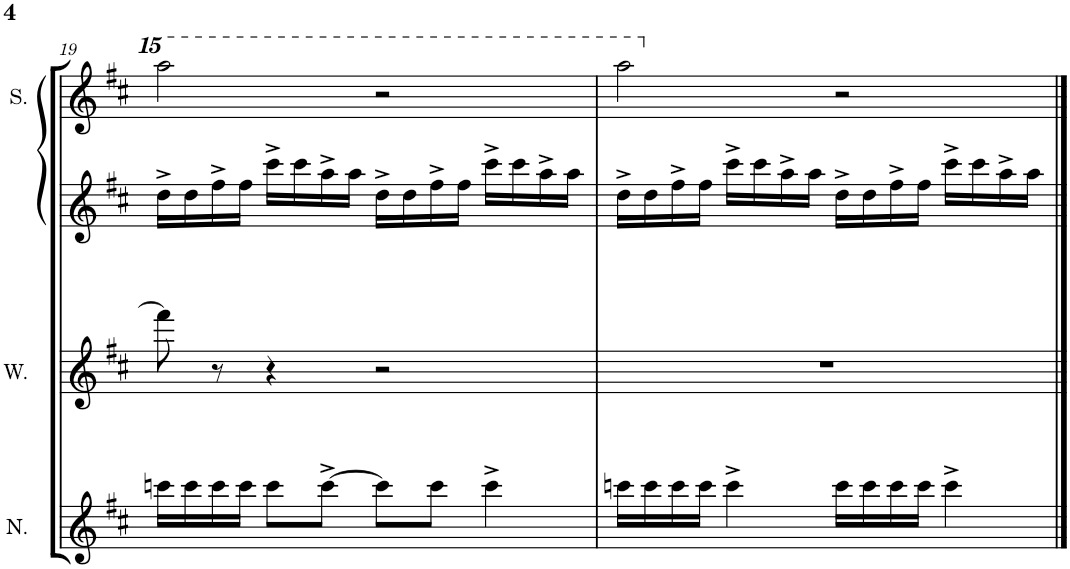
**kern	**kern	**kern	**kern
*part4	*part3	*part2	*part1
*staff4	*staff3	*staff2	*staff1
*I"Noise	*I"Wave	*I"Square Synthesizer	*I"Square
*I'N.	*I'W.	*	*I'S.
!!LO:PB:g=z
*clefG2	*clefG2	*clefG2	*clefG2
*Trd-7c-12	*	*	*
*k[f#c#]	*k[f#c#]	*k[f#c#]	*k[f#c#]
*M4/4	*M4/4	*M4/4	*M4/4
*met(c)	*met(c)	*met(c)	*met(c)
=19	=19	=19	=19
16cccn\LL	8fff#\]	16dd^\LL	2aaaa\
16ccc\	.	16dd\	.
16ccc\	8r	16ff#^\	.
16ccc\JJ	.	16ff#\JJ	.
8ccc\L	4r	16ccc#^\LL	.
.	.	16ccc#\	.
[8ccc^\J	.	16aa^\	.
.	.	16aa\JJ	.
8ccc\L]	2r	16dd^\LL	2r
.	.	16dd\	.
8ccc\J	.	16ff#^\	.
.	.	16ff#\JJ	.
4ccc^\	.	16ccc#^\LL	.
.	.	16ccc#\	.
.	.	16aa^\	.
.	.	16aa\JJ	.
=20	=20	=20	=20
16cccn\LL	1r	16dd^\LL	2aaaa\
16ccc\	.	16dd\	.
16ccc\	.	16ff#^\	.
16ccc\JJ	.	16ff#\JJ	.
4ccc^\	.	16ccc#^\LL	.
.	.	16ccc#\	.
.	.	16aa^\	.
.	.	16aa\JJ	.
16ccc\LL	.	16dd^\LL	2r
16ccc\	.	16dd\	.
16ccc\	.	16ff#^\	.
16ccc\JJ	.	16ff#\JJ	.
4ccc^\	.	16ccc#^\LL	.
.	.	16ccc#\	.
.	.	16aa^\	.
.	.	16aa\JJ	.
==	==	==	==
*-	*-	*-	*-
